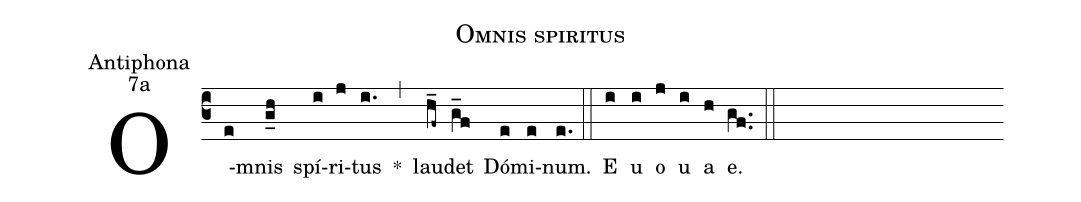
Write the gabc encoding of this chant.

name:Omnis spiritus;
office-part:Antiphona;
mode:7a;
%%
(c3) O(e)mnis(g_h) spí(i)ri(j)tus(i.) *(,) lau(h_f~)det(g_f) Dó(e)mi(e)num.(e.) (::) <eu>E(i) u(i) o(j) u(i) a(h) e.</eu>(gf..) (::)
